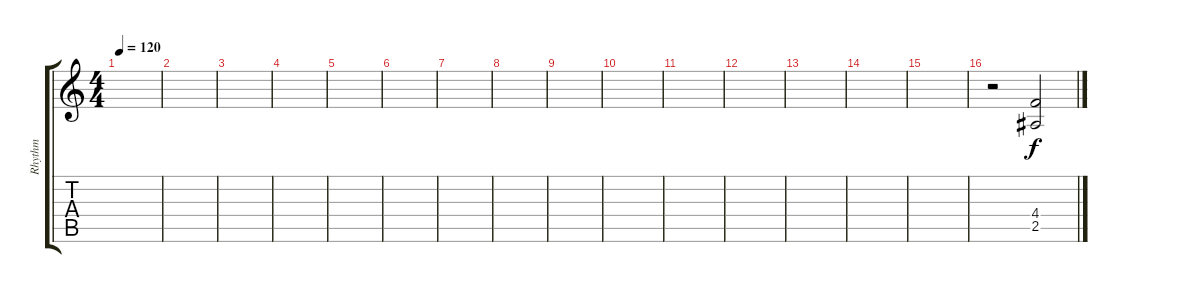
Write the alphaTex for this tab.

\track ("Rhythm" "Rhythm") {instrument distortionguitar}
\staff {score tabs}
\tuning (Eb4 Bb3 Gb3 Db3 Ab2 Eb2) {hide}
\ts (4 4)
\tempo 120
\clef g2
\ks c
|
|
|
|
|
|
|
|
|
|
|
|
|
|
|
r.2 (4.4 2.5).2
